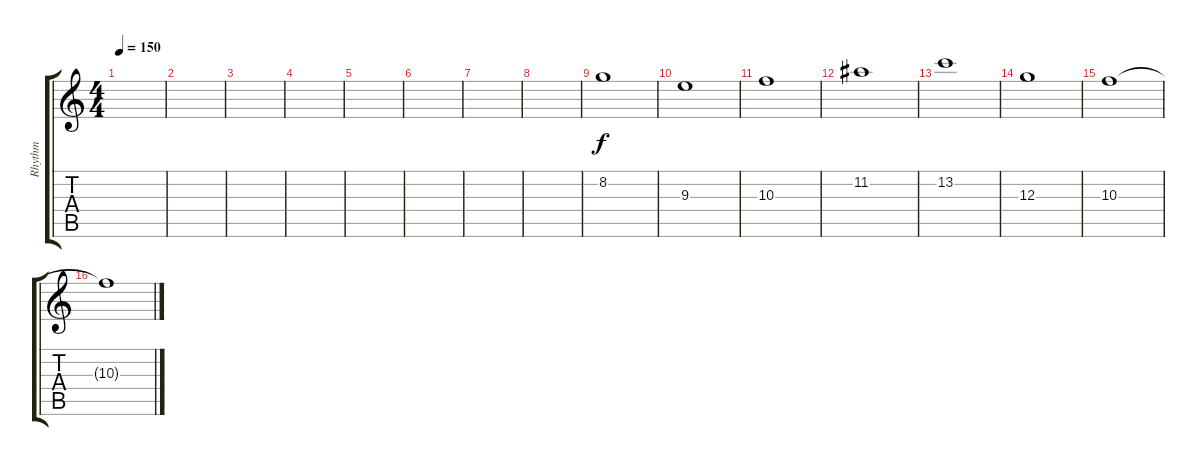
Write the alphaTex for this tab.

\track ("Rhythm" "Rhythm") {instrument distortionguitar}
\staff {score tabs}
\tuning (E4 B3 G3 D3 A2 D2) {hide}
\ts (4 4)
\tempo 150
\clef g2
\ks c
|
|
|
|
|
|
|
|
8.2.1 |
9.3.1 |
10.3.1 |
11.2.1 |
13.2.1 |
12.3.1 |
10.3.1 |
10.3{t}.1
